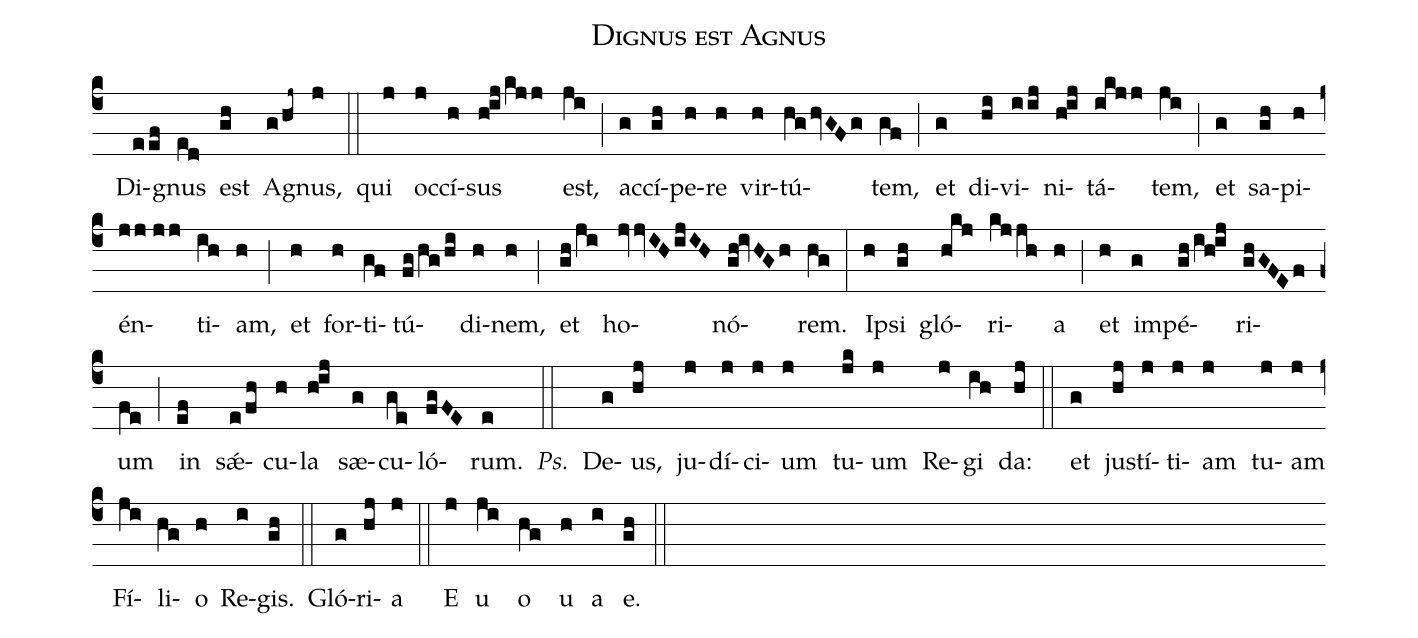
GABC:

name:Dignus est Agnus;
mode:III;
office-part:Introitus;
%%
(c4) () Di(eef)gnus(ed) est(gh) A(g/hj~)gnus,(j) (::) qui(j) oc(j)cí(h)sus(h!ij/kjj) est,(ji) (;) ac(g)cí(gh)pe(h)re(h) vir(h)tú(hg/hvGFg)tem,(gf) (;) et(g) di(hi)vi(iij)ni(h!ij)tá(ikjj)tem,(ji) (;) et(g) sa(gh)pi(h)én(jj//jj)ti(ih)am,(h) (;) et(h) for(h)ti(gf)tú(fg/hg/hi)di(h)nem,(h) (;) et(gh/ji) ho(jvvIH/ijIH)nó(gh!ivHGh)rem.(hg) (:) I(h)psi(gh) gló(hkj)ri(kjjh)a(h) (;) et(h) im(g)pé(gh/ih!ij)ri(ghGFEf)um(fe) (;) in(ef) s{<sp>'ae</sp>}(e/fh)cu(h)la(h!ij) sæ(g)cu(ge)ló(fgFE)rum.(e) <i>Ps.</i>(::) De(g)us,(hj) ju(j)dí(j)ci(j)um(j) tu(jk)um(j) Re(j)gi(ih) da:(hj) (::) et(g) ju(hj)stí(j)ti(j)am(j) tu(j)am(j) Fí(ji)li(hg)o(h) Re(i)gis.(gh) (::) Gló(g)ri(hj)a(j) (::) E(j) u(ji) o(hg) u(h) a(i) e.(gh) (::)
